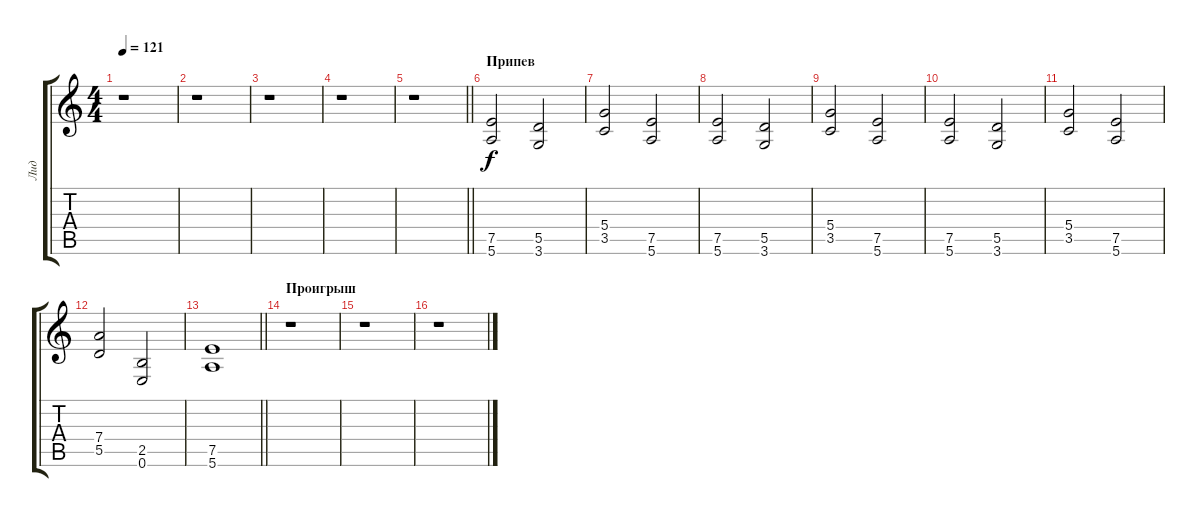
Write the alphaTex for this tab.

\track ("Лид" "Лид") {instrument distortionguitar}
\staff {score tabs}
\tuning (E4 B3 G3 D3 A2 E2) {hide}
\ts (4 4)
\tempo 121
\clef g2
\ks c
r.1{dy f} |
r.1 |
r.1 |
r.1 |
\barLineRight lightlight
r.1 |
\section ("" "Припев")
(7.5 5.6).2 (5.5 3.6).2 |
(5.4 3.5).2 (7.5 5.6).2 |
(7.5 5.6).2 (5.5 3.6).2 |
(5.4 3.5).2 (7.5 5.6).2 |
(7.5 5.6).2 (5.5 3.6).2 |
(5.4 3.5).2 (7.5 5.6).2 |
(7.4 5.5).2 (2.5 0.6).2 |
\barLineRight lightlight
(7.5 5.6).1 |
\section ("" "Проигрыш")
r.1 |
r.1 |
r.1
